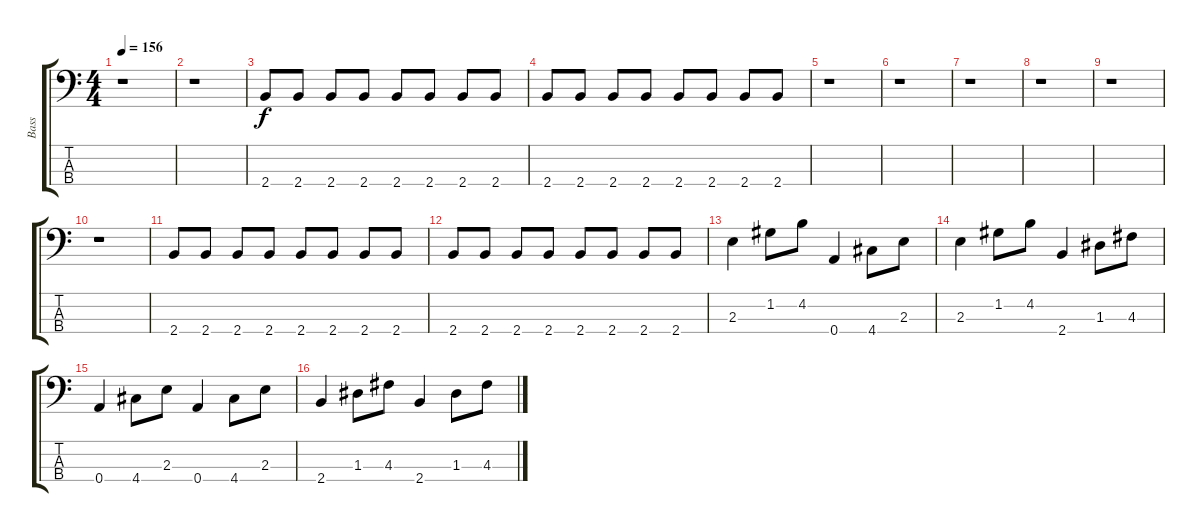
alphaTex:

\track ("Bass" "Bass") {instrument electricbassfinger}
\staff {score tabs}
\tuning (C-1 G2 D2 A1) {hide}
\ts (4 4)
\tempo 156
\clef f4
\ks c
r.1{dy f} |
r.1 |
2.4.8 2.4.8 2.4.8 2.4.8 2.4.8 2.4.8 2.4.8 2.4.8 |
2.4.8 2.4.8 2.4.8 2.4.8 2.4.8 2.4.8 2.4.8 2.4.8 |
r.1 |
r.1 |
r.1 |
r.1 |
r.1 |
r.1 |
2.4.8 2.4.8 2.4.8 2.4.8 2.4.8 2.4.8 2.4.8 2.4.8 |
2.4.8 2.4.8 2.4.8 2.4.8 2.4.8 2.4.8 2.4.8 2.4.8 |
2.3.4 1.2.8 4.2.8 0.4.4 4.4.8 2.3.8 |
2.3.4 1.2.8 4.2.8 2.4.4 1.3.8 4.3.8 |
0.4.4 4.4.8 2.3.8 0.4.4 4.4.8 2.3.8 |
2.4.4 1.3.8 4.3.8 2.4.4 1.3.8 4.3.8
